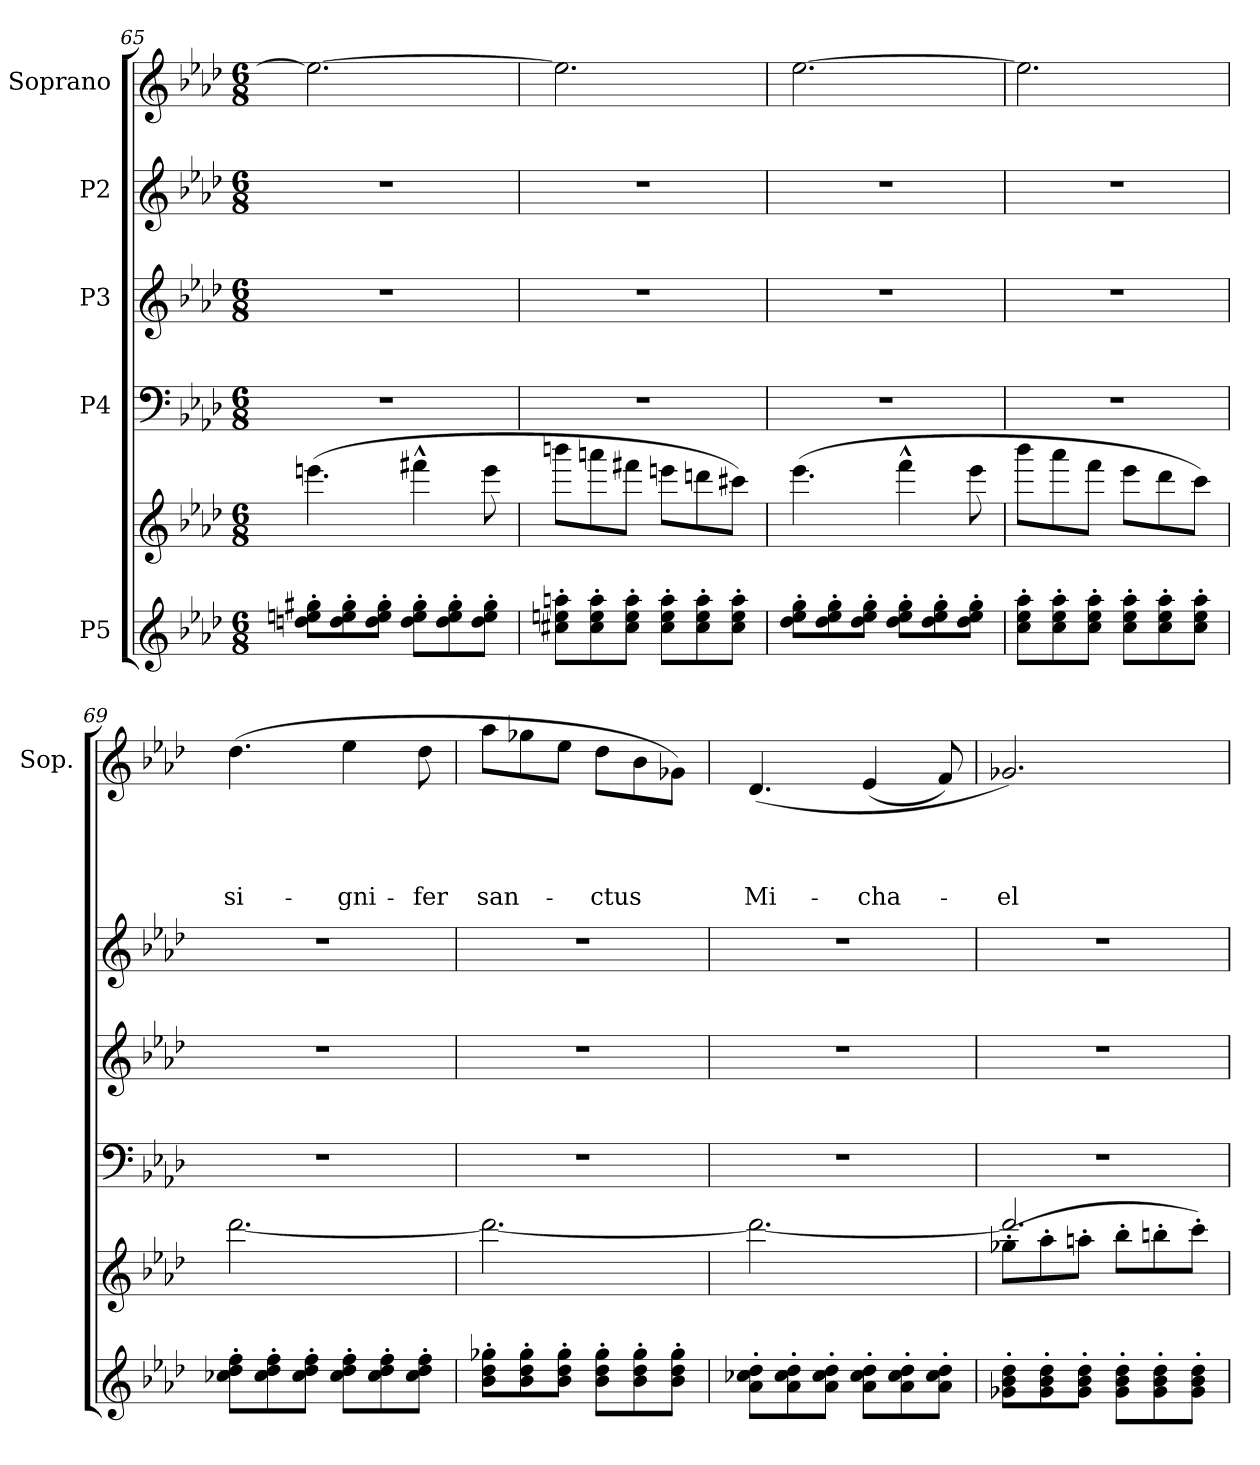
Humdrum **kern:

**kern	**kern	**kern	**kern	**kern	**kern	**text	**text	**text	**text
*part5	*part5	*part4	*part3	*part2	*part1	*part1	*part1	*part1	*part1
*staff6	*staff5	*staff4	*staff3	*staff2	*staff1	*staff1	*staff1	*staff1	*staff1
*I"P5	*	*I"P4	*I"P3	*I"P2	*I"Soprano	*	*	*	*
*	*	*	*	*	*I'Sop.	*	*	*	*
*clefG2	*clefG2	*clefF4	*clefG2	*clefG2	*clefG2	*	*	*	*
*	*	*	*ITrd7c12	*	*	*	*	*	*
*k[b-e-a-d-]	*k[b-e-a-d-]	*k[b-e-a-d-]	*k[b-e-a-d-]	*k[b-e-a-d-]	*k[b-e-a-d-]	*	*	*	*
*A-:	*A-:	*A-:	*A-:	*A-:	*A-:	*	*	*	*
*M6/8	*M6/8	*M6/8	*M6/8	*M6/8	*M6/8	*	*	*	*
=65	=65	=65	=65	=65	=65	=65	=65	=65	=65
*^	*^	*	*	*	*	*	*	*	*
*	*	*	*^	*	*	*	*	*	*	*	*
!	!	!	!	!	!	!LO:N:vis=1	!LO:N:vis=1	!	!	!	!	!
8ddn\'> 8een\'> 8gg#X\'>L	2.ryy	2.ryy	2.ryy	(>4.eeen\	2.r	2.r	2.r	2.ee\_	.	.	.	.
8dd\'> 8ee\'> 8gg#\'>	.	.	.	.	.	.	.	.	.	.	.	.
8dd\'> 8ee\'> 8gg#\'>J	.	.	.	.	.	.	.	.	.	.	.	.
8dd\'> 8ee\'> 8gg#\'>L	.	.	.	4fff#X^^>\	.	.	.	.	.	.	.	.
8dd\'> 8ee\'> 8gg#\'>	.	.	.	.	.	.	.	.	.	.	.	.
8dd\'> 8ee\'> 8gg#\'>J	.	.	.	8eee\	.	.	.	.	.	.	.	.
=66	=66	=66	=66	=66	=66	=66	=66	=66	=66	=66	=66	=66
!	!	!	!	!	!	!LO:N:vis=1	!LO:N:vis=1	!	!	!	!	!
8cc#X\'> 8een\'> 8aan\'>L	2.ryy	2.ryy	2.ryy	8bbbn\L	2.r	2.r	2.r	2.ee\]	.	.	.	.
8cc#\'> 8ee\'> 8aa\'>	.	.	.	8aaan\	.	.	.	.	.	.	.	.
8cc#\'> 8ee\'> 8aa\'>J	.	.	.	8fff#X\J	.	.	.	.	.	.	.	.
8cc#\'> 8ee\'> 8aa\'>L	.	.	.	8eeen\L	.	.	.	.	.	.	.	.
8cc#\'> 8ee\'> 8aa\'>	.	.	.	8dddn\	.	.	.	.	.	.	.	.
8cc#\'> 8ee\'> 8aa\'>J	.	.	.	8ccc#X\J)	.	.	.	.	.	.	.	.
!!LO:LB:g=z
=67	=67	=67	=67	=67	=67	=67	=67	=67	=67	=67	=67	=67
!	!	!	!	!	!	!LO:N:vis=1	!LO:N:vis=1	!	!	!	!	!
8dd-\'> 8ee-\'> 8gg\'>L	2.ryy	2.ryy	2.ryy	(>4.eee-\	2.r	2.r	2.r	[>2.ee-\	.	.	.	.
8dd-\'> 8ee-\'> 8gg\'>	.	.	.	.	.	.	.	.	.	.	.	.
8dd-\'> 8ee-\'> 8gg\'>J	.	.	.	.	.	.	.	.	.	.	.	.
8dd-\'> 8ee-\'> 8gg\'>L	.	.	.	4fff^^>\	.	.	.	.	.	.	.	.
8dd-\'> 8ee-\'> 8gg\'>	.	.	.	.	.	.	.	.	.	.	.	.
8dd-\'> 8ee-\'> 8gg\'>J	.	.	.	8eee-\	.	.	.	.	.	.	.	.
=68	=68	=68	=68	=68	=68	=68	=68	=68	=68	=68	=68	=68
!	!	!	!	!	!	!LO:N:vis=1	!LO:N:vis=1	!	!	!	!	!
8cc\'> 8ee-\'> 8aa-\'>L	2.ryy	2.ryy	2.ryy	8bbb-\L	2.r	2.r	2.r	2.ee-\]	.	.	.	.
8cc\'> 8ee-\'> 8aa-\'>	.	.	.	8aaa-\	.	.	.	.	.	.	.	.
8cc\'> 8ee-\'> 8aa-\'>J	.	.	.	8fff\J	.	.	.	.	.	.	.	.
8cc\'> 8ee-\'> 8aa-\'>L	.	.	.	8eee-\L	.	.	.	.	.	.	.	.
8cc\'> 8ee-\'> 8aa-\'>	.	.	.	8ddd-\	.	.	.	.	.	.	.	.
8cc\'> 8ee-\'> 8aa-\'>J	.	.	.	8ccc\J)	.	.	.	.	.	.	.	.
=69	=69	=69	=69	=69	=69	=69	=69	=69	=69	=69	=69	=69
!	!	!	!	!	!	!LO:N:vis=1	!LO:N:vis=1	!	!	!	!	!LO:LY:b
8cc-X\'> 8dd-\'> 8ff\'>L	2.ryy	2.ryy	[>2.ddd-\	2.ryy	2.r	2.r	2.r	(>4.dd-\	.	.	.	si-
8cc-\'> 8dd-\'> 8ff\'>	.	.	.	.	.	.	.	.	.	.	.	.
8cc-\'> 8dd-\'> 8ff\'>J	.	.	.	.	.	.	.	.	.	.	.	.
!	!	!	!	!	!	!	!	!	!	!	!	!LO:LY:b
8cc-\'> 8dd-\'> 8ff\'>L	.	.	.	.	.	.	.	4ee-\	.	.	.	-gni-
8cc-\'> 8dd-\'> 8ff\'>	.	.	.	.	.	.	.	.	.	.	.	.
!	!	!	!	!	!	!	!	!	!	!	!	!LO:LY:b
8cc-\'> 8dd-\'> 8ff\'>J	.	.	.	.	.	.	.	8dd-\	.	.	.	-fer
=70	=70	=70	=70	=70	=70	=70	=70	=70	=70	=70	=70	=70
!	!	!	!	!	!	!LO:N:vis=1	!LO:N:vis=1	!	!	!	!	!LO:LY:b
8b-\'> 8dd-\'> 8gg-X\'>L	2.ryy	2.ryy	2.ddd-\_	2.ryy	2.r	2.r	2.r	8aa-\L	.	.	.	san-
8b-\'> 8dd-\'> 8gg-\'>	.	.	.	.	.	.	.	8gg-X\	.	.	.	.
8b-\'> 8dd-\'> 8gg-\'>J	.	.	.	.	.	.	.	8ee-\J	.	.	.	.
!	!	!	!	!	!	!	!	!	!	!	!	!LO:LY:b
8b-\'> 8dd-\'> 8gg-\'>L	.	.	.	.	.	.	.	8dd-\L	.	.	.	-ctus
8b-\'> 8dd-\'> 8gg-\'>	.	.	.	.	.	.	.	8b-\	.	.	.	.
8b-\'> 8dd-\'> 8gg-\'>J	.	.	.	.	.	.	.	8g-X\J)	.	.	.	.
=71	=71	=71	=71	=71	=71	=71	=71	=71	=71	=71	=71	=71
!	!	!	!	!	!	!LO:N:vis=1	!LO:N:vis=1	!	!	!	!	!LO:LY:b
8a-\'> 8cc-X\'> 8dd-\'>L	2.ryy	2.ryy	2.ddd-\_	2.ryy	2.r	2.r	2.r	(>4.d-/	.	.	.	Mi-
8a-\'> 8cc-\'> 8dd-\'>	.	.	.	.	.	.	.	.	.	.	.	.
8a-\'> 8cc-\'> 8dd-\'>J	.	.	.	.	.	.	.	.	.	.	.	.
!	!	!	!	!	!	!	!	!	!	!	!	!LO:LY:b
8a-\'> 8cc-\'> 8dd-\'>L	.	.	.	.	.	.	.	(<4e-/	.	.	.	-cha-
8a-\'> 8cc-\'> 8dd-\'>	.	.	.	.	.	.	.	.	.	.	.	.
8a-\'> 8cc-\'> 8dd-\'>J	.	.	.	.	.	.	.	8f/)	.	.	.	.
!!LO:PB:g=z
=72	=72	=72	=72	=72	=72	=72	=72	=72	=72	=72	=72	=72
!	!	!	!	!	!	!LO:N:vis=1	!LO:N:vis=1	!	!	!	!	!LO:LY:b
8g-X\'> 8b-\'> 8dd-\'>L	2.ryy	2.ryy	2.ddd-/]	(<8gg-X'<\L	2.r	2.r	2.r	2.g-X/)	.	.	.	-el
8g-\'> 8b-\'> 8dd-\'>	.	.	.	8aa-'<\	.	.	.	.	.	.	.	.
8g-\'> 8b-\'> 8dd-\'>J	.	.	.	8aan'<\J	.	.	.	.	.	.	.	.
8g-\'> 8b-\'> 8dd-\'>L	.	.	.	8bb-'<\L	.	.	.	.	.	.	.	.
8g-\'> 8b-\'> 8dd-\'>	.	.	.	8bbn'<\	.	.	.	.	.	.	.	.
8g-\'> 8b-\'> 8dd-\'>J	.	.	.	8ccc'<\J)	.	.	.	.	.	.	.	.
*v	*v	*	*	*	*	*	*	*	*	*	*	*
*	*v	*v	*v	*	*	*	*	*	*	*	*
=	=	=	=	=	=	=	=	=	=
*-	*-	*-	*-	*-	*-	*-	*-	*-	*-
